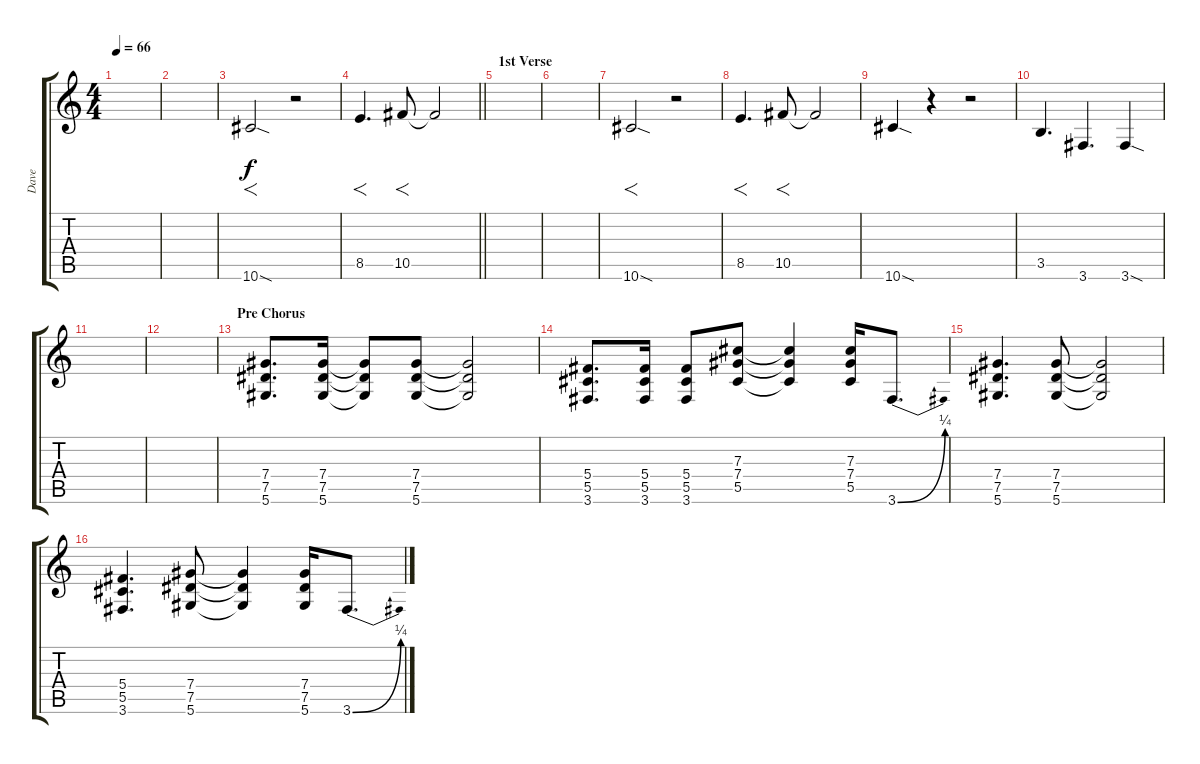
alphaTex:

\track ("Dave" "Dave") {instrument distortionguitar}
\staff {score tabs}
\tuning (Eb4 Bb3 Gb3 Db3 Ab2 Eb2) {hide}
\ts (4 4)
\tempo 66
\clef g2
\ks c
|
|
10.6{sod}.2{f} r.2 |
\barLineRight lightlight
8.5.4{f d} 10.5.8{f} 10.5{t}.2 |
\section ("" "1st Verse")
|
|
10.6{sod}.2{f} r.2 |
8.5.4{f d} 10.5.8{f} 10.5{t}.2 |
10.6{sod}.4 r.4 r.2 |
3.5.4{d} 3.6.4{d} 3.6{sod}.4 |
|
|
\section ("" "Pre Chorus")
(7.4 7.5 5.6).8{d} (7.4 7.5 5.6).16 (7.4{t} 7.5{t} 5.6{t}).8 (7.4 7.5 5.6).8 (7.4{t} 7.5{t} 5.6{t}).2 |
(5.4 5.5 3.6).8{d} (5.4 5.5 3.6).16 (5.4 5.5 3.6).8 (7.3 7.4 5.5).8 (7.3{t} 7.4{t} 5.5{t}).4 (7.3 7.4 5.5).16 3.6{be (bend 0 0 60 1)}.8{d} |
(7.4 7.5 5.6).4{d} (7.4 7.5 5.6).8 (7.4{t} 7.5{t} 5.6{t}).2 |
(5.4 5.5 3.6).4{d} (7.4 7.5 5.6).8 (7.4{t} 7.5{t} 5.6{t}).4 (7.4 7.5 5.6).16 3.6{be (bend 0 0 60 1)}.8{d}
